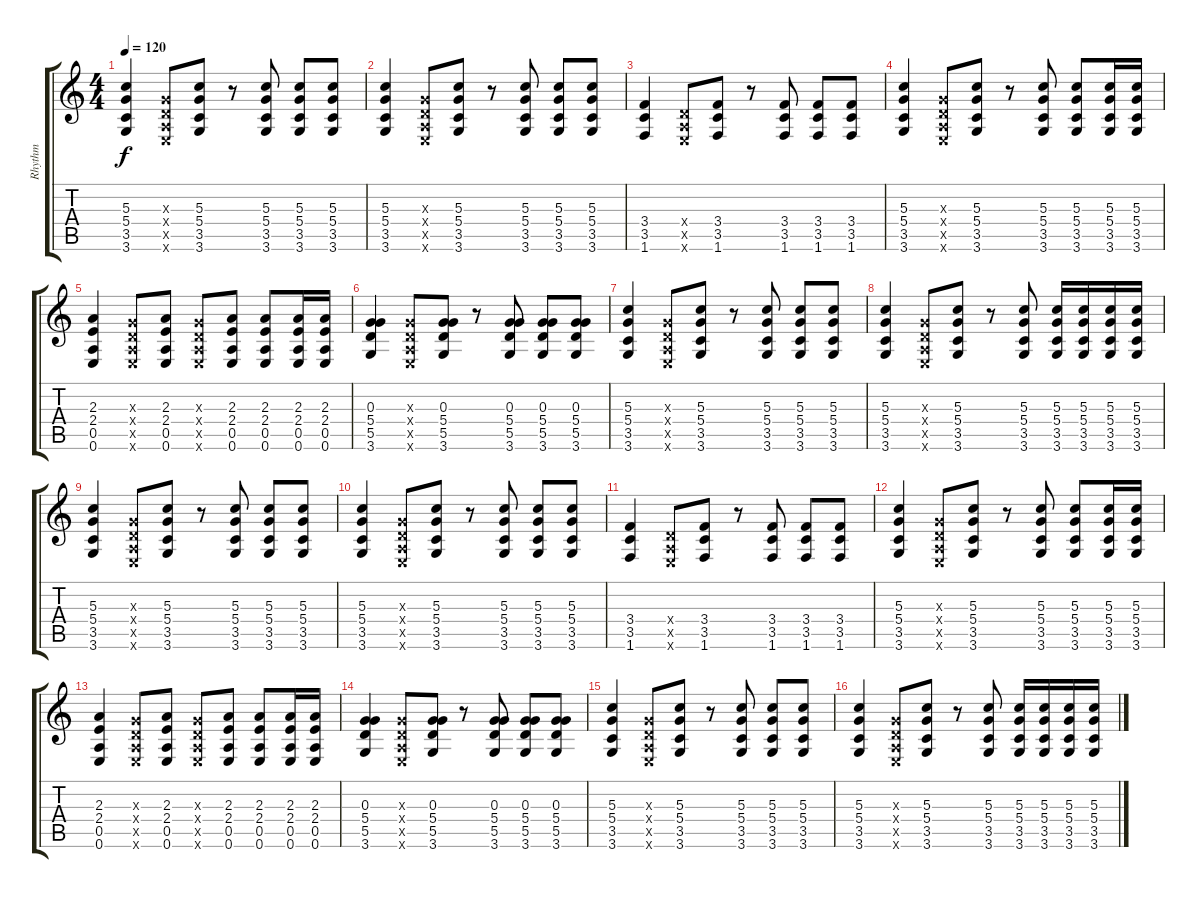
\track ("Rhythm" "Rhythm") {instrument distortionguitar}
\staff {score tabs}
\tuning (E4 B3 G3 D3 A2 E2) {hide}
\ts (4 4)
\tempo 120
\clef g2
\ks c
(5.3 5.4 3.5 3.6).4{dy f instrument distortionguitar} (0.3{x} 0.4{x} 0.5{x} 0.6{x}).8 (5.3 5.4 3.5 3.6).8 r.8 (5.3 5.4 3.5 3.6).8 (5.3 5.4 3.5 3.6).8 (5.3 5.4 3.5 3.6).8 |
(5.3 5.4 3.5 3.6).4 (0.3{x} 0.4{x} 0.5{x} 0.6{x}).8 (5.3 5.4 3.5 3.6).8 r.8 (5.3 5.4 3.5 3.6).8 (5.3 5.4 3.5 3.6).8 (5.3 5.4 3.5 3.6).8 |
(3.4 3.5 1.6).4 (0.4{x} 0.5{x} 0.6{x}).8 (3.4 3.5 1.6).8 r.8 (3.4 3.5 1.6).8 (3.4 3.5 1.6).8 (3.4 3.5 1.6).8 |
(5.3 5.4 3.5 3.6).4 (0.3{x} 0.4{x} 0.5{x} 0.6{x}).8 (5.3 5.4 3.5 3.6).8 r.8 (5.3 5.4 3.5 3.6).8 (5.3 5.4 3.5 3.6).8 (5.3 5.4 3.5 3.6).16 (5.3 5.4 3.5 3.6).16 |
(2.3 2.4 0.5 0.6).4 (0.3{x} 0.4{x} 0.5{x} 0.6{x}).8 (2.3 2.4 0.5 0.6).8 (0.3{x} 0.4{x} 0.5{x} 0.6{x}).8 (2.3 2.4 0.5 0.6).8 (2.3 2.4 0.5 0.6).8 (2.3 2.4 0.5 0.6).16 (2.3 2.4 0.5 0.6).16 |
(0.3 5.4 5.5 3.6).4 (0.3{x} 0.4{x} 0.5{x} 0.6{x}).8 (0.3 5.4 5.5 3.6).8 r.8 (0.3 5.4 5.5 3.6).8 (0.3 5.4 5.5 3.6).8 (0.3 5.4 5.5 3.6).8 |
(5.3 5.4 3.5 3.6).4 (0.3{x} 0.4{x} 0.5{x} 0.6{x}).8 (5.3 5.4 3.5 3.6).8 r.8 (5.3 5.4 3.5 3.6).8 (5.3 5.4 3.5 3.6).8 (5.3 5.4 3.5 3.6).8 |
(5.3 5.4 3.5 3.6).4 (0.3{x} 0.4{x} 0.5{x} 0.6{x}).8 (5.3 5.4 3.5 3.6).8 r.8 (5.3 5.4 3.5 3.6).8 (5.3 5.4 3.5 3.6).16 (5.3 5.4 3.5 3.6).16 (5.3 5.4 3.5 3.6).16 (5.3 5.4 3.5 3.6).16 |
(5.3 5.4 3.5 3.6).4 (0.3{x} 0.4{x} 0.5{x} 0.6{x}).8 (5.3 5.4 3.5 3.6).8 r.8 (5.3 5.4 3.5 3.6).8 (5.3 5.4 3.5 3.6).8 (5.3 5.4 3.5 3.6).8 |
(5.3 5.4 3.5 3.6).4 (0.3{x} 0.4{x} 0.5{x} 0.6{x}).8 (5.3 5.4 3.5 3.6).8 r.8 (5.3 5.4 3.5 3.6).8 (5.3 5.4 3.5 3.6).8 (5.3 5.4 3.5 3.6).8 |
(3.4 3.5 1.6).4 (0.4{x} 0.5{x} 0.6{x}).8 (3.4 3.5 1.6).8 r.8 (3.4 3.5 1.6).8 (3.4 3.5 1.6).8 (3.4 3.5 1.6).8 |
(5.3 5.4 3.5 3.6).4 (0.3{x} 0.4{x} 0.5{x} 0.6{x}).8 (5.3 5.4 3.5 3.6).8 r.8 (5.3 5.4 3.5 3.6).8 (5.3 5.4 3.5 3.6).8 (5.3 5.4 3.5 3.6).16 (5.3 5.4 3.5 3.6).16 |
(2.3 2.4 0.5 0.6).4 (0.3{x} 0.4{x} 0.5{x} 0.6{x}).8 (2.3 2.4 0.5 0.6).8 (0.3{x} 0.4{x} 0.5{x} 0.6{x}).8 (2.3 2.4 0.5 0.6).8 (2.3 2.4 0.5 0.6).8 (2.3 2.4 0.5 0.6).16 (2.3 2.4 0.5 0.6).16 |
(0.3 5.4 5.5 3.6).4 (0.3{x} 0.4{x} 0.5{x} 0.6{x}).8 (0.3 5.4 5.5 3.6).8 r.8 (0.3 5.4 5.5 3.6).8 (0.3 5.4 5.5 3.6).8 (0.3 5.4 5.5 3.6).8 |
(5.3 5.4 3.5 3.6).4 (0.3{x} 0.4{x} 0.5{x} 0.6{x}).8 (5.3 5.4 3.5 3.6).8 r.8 (5.3 5.4 3.5 3.6).8 (5.3 5.4 3.5 3.6).8 (5.3 5.4 3.5 3.6).8 |
(5.3 5.4 3.5 3.6).4 (0.3{x} 0.4{x} 0.5{x} 0.6{x}).8 (5.3 5.4 3.5 3.6).8 r.8 (5.3 5.4 3.5 3.6).8 (5.3 5.4 3.5 3.6).16 (5.3 5.4 3.5 3.6).16 (5.3 5.4 3.5 3.6).16 (5.3 5.4 3.5 3.6).16
